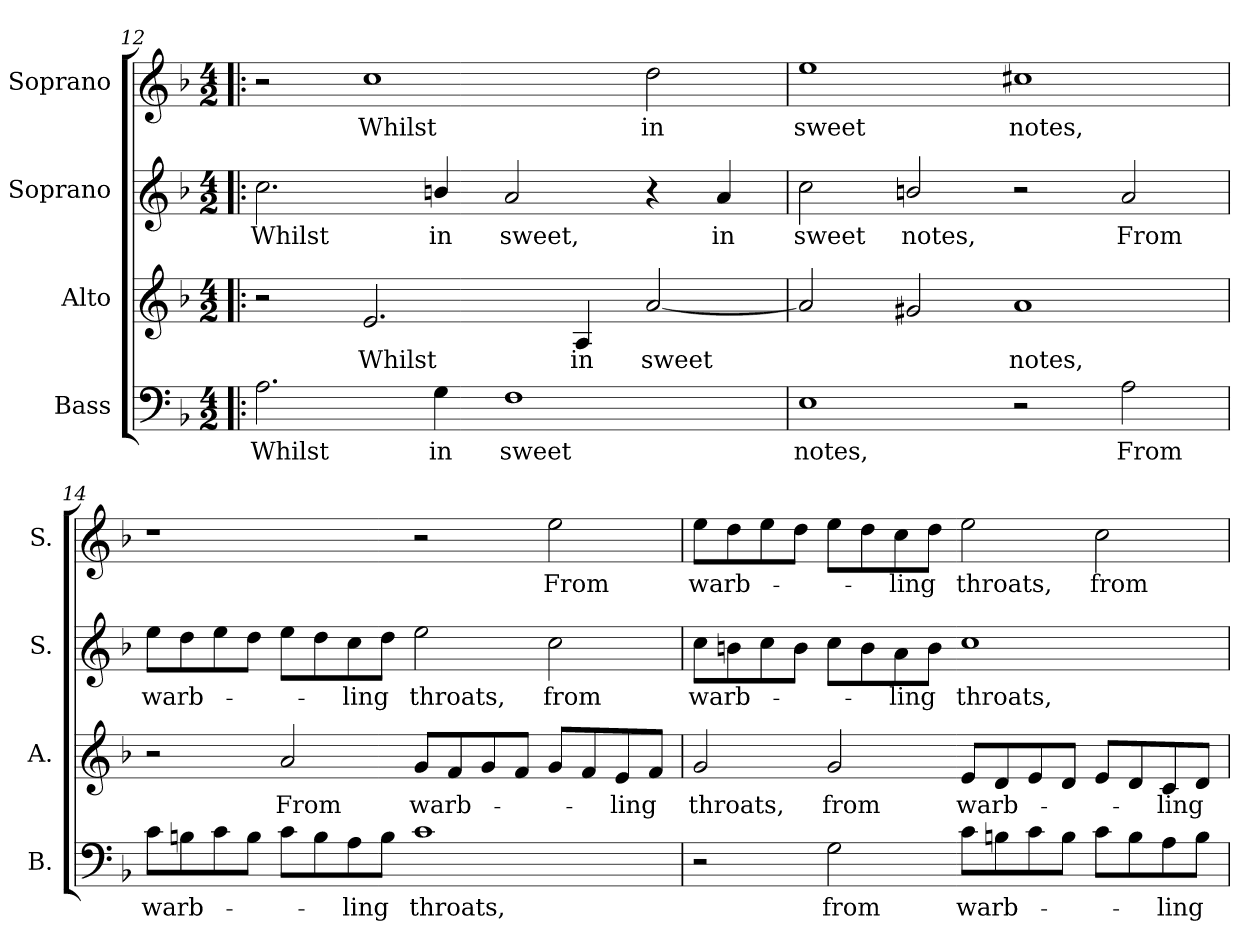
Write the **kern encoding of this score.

**kern	**text	**kern	**text	**kern	**text	**kern	**text
*part4	*part4	*part3	*part3	*part2	*part2	*part1	*part1
*staff4	*staff4	*staff3	*staff3	*staff2	*staff2	*staff1	*staff1
*I"Bass	*	*I"Alto	*	*I"Soprano	*	*I"Soprano	*
*I'B.	*	*I'A.	*	*I'S.	*	*I'S.	*
!!LO:PB:g=z
*clefF4	*	*clefG2	*	*clefG2	*	*clefG2	*
*k[b-]	*	*k[b-]	*	*k[b-]	*	*k[b-]	*
*F:	*	*F:	*	*F:	*	*F:	*
*M4/2	*	*M4/2	*	*M4/2	*	*M4/2	*
=12!|:	=12!|:	=12!|:	=12!|:	=12!|:	=12!|:	=12!|:	=12!|:
!	!LO:LY:b:color=#000000	!	!	!	!	!	!
!	!	!	!	!	!LO:LY:b:color=#000000	!	!
2.Ai\	Whilst	2r	.	2.cci\	Whilst	2r	.
!	!	!	!LO:LY:b:color=#000000	!	!	!	!
!	!	!	!	!	!	!	!LO:LY:b:color=#000000
.	.	2.ei/	Whilst	.	.	1cci	Whilst
!	!LO:LY:b:color=#000000	!	!	!	!	!	!
!	!	!	!	!	!LO:LY:b:color=#000000	!	!
4Gi\	in	.	.	4bni/	in	.	.
!	!LO:LY:b:color=#000000	!	!	!	!	!	!
!	!	!	!	!	!LO:LY:b:color=#000000	!	!
1Fi	sweet	.	.	2ai/	sweet,	.	.
!	!	!	!LO:LY:b:color=#000000	!	!	!	!
.	.	4Ai/	in	.	.	.	.
!	!	!	!LO:LY:b:color=#000000	!	!	!	!
!	!	!	!	!	!	!	!LO:LY:b:color=#000000
.	.	[2ai/	sweet	4r	.	2ddi\	in
!	!	!	!	!	!LO:LY:b:color=#000000	!	!
.	.	.	.	4ai/	in	.	.
=13	=13	=13	=13	=13	=13	=13	=13
!	!LO:LY:b:color=#000000	!	!	!	!	!	!
!	!	!	!	!	!LO:LY:b:color=#000000	!	!
!	!	!	!	!	!	!	!LO:LY:b:color=#000000
1Ei	notes,	2ai/]	.	2cci\	sweet	1eei	sweet
!	!	!	!	!	!LO:LY:b:color=#000000	!	!
.	.	2g#Xi/	.	2bni/	notes,	.	.
!	!	!	!LO:LY:b:color=#000000	!	!	!	!
!	!	!	!	!	!	!	!LO:LY:b:color=#000000
2r	.	1ai	notes,	2r	.	1cc#Xi	notes,
!	!LO:LY:b:color=#000000	!	!	!	!	!	!
!	!	!	!	!	!LO:LY:b:color=#000000	!	!
2Ai\	From	.	.	2ai/	From	.	.
=14	=14	=14	=14	=14	=14	=14	=14
!	!LO:LY:b:color=#000000	!	!	!	!	!	!
!	!	!	!	!	!LO:LY:b:color=#000000	!	!
8ci\L	warb-	2r	.	8eei\L	warb-	1r	.
8Bni\	.	.	.	8ddi\	.	.	.
8ci\	.	.	.	8eei\	.	.	.
8Bi\J	.	.	.	8ddi\J	.	.	.
!	!	!	!LO:LY:b:color=#000000	!	!	!	!
8ci\L	.	2ai/	From	8eei\L	.	.	.
8Bi\	.	.	.	8ddi\	.	.	.
!	!LO:LY:b:color=#000000	!	!	!	!	!	!
!	!	!	!	!	!LO:LY:b:color=#000000	!	!
8Ai\	-ling	.	.	8cci\	-ling	.	.
8Bi\J	.	.	.	8ddi\J	.	.	.
!	!LO:LY:b:color=#000000	!	!	!	!	!	!
!	!	!	!LO:LY:b:color=#000000	!	!	!	!
!	!	!	!	!	!LO:LY:b:color=#000000	!	!
1ci	throats,	8gi/L	warb-	2eei\	throats,	2r	.
.	.	8fi/	.	.	.	.	.
.	.	8gi/	.	.	.	.	.
.	.	8fi/J	.	.	.	.	.
!	!	!	!	!	!LO:LY:b:color=#000000	!	!
!	!	!	!	!	!	!	!LO:LY:b:color=#000000
.	.	8gi/L	.	2cci\	from	2eei\	From
.	.	8fi/	.	.	.	.	.
!	!	!	!LO:LY:b:color=#000000	!	!	!	!
.	.	8ei/	-ling	.	.	.	.
.	.	8fi/J	.	.	.	.	.
!!LO:LB:g=z
=15	=15	=15	=15	=15	=15	=15	=15
!	!	!	!LO:LY:b:color=#000000	!	!	!	!
!	!	!	!	!	!LO:LY:b:color=#000000	!	!
!	!	!	!	!	!	!	!LO:LY:b:color=#000000
2r	.	2gi/	throats,	8cci\L	warb-	8eei\L	warb-
.	.	.	.	8bni\	.	8ddi\	.
.	.	.	.	8cci\	.	8eei\	.
.	.	.	.	8bi\J	.	8ddi\J	.
!	!LO:LY:b:color=#000000	!	!	!	!	!	!
!	!	!	!LO:LY:b:color=#000000	!	!	!	!
2Gi\	from	2gi/	from	8cci\L	.	8eei\L	.
.	.	.	.	8bi\	.	8ddi\	.
!	!	!	!	!	!LO:LY:b:color=#000000	!	!
!	!	!	!	!	!	!	!LO:LY:b:color=#000000
.	.	.	.	8ai\	-ling	8cci\	-ling
.	.	.	.	8bi\J	.	8ddi\J	.
!	!LO:LY:b:color=#000000	!	!	!	!	!	!
!	!	!	!LO:LY:b:color=#000000	!	!	!	!
!	!	!	!	!	!LO:LY:b:color=#000000	!	!
!	!	!	!	!	!	!	!LO:LY:b:color=#000000
8ci\L	warb-	8ei/L	warb-	1cci	throats,	2eei\	throats,
8Bni\	.	8di/	.	.	.	.	.
8ci\	.	8ei/	.	.	.	.	.
8Bi\J	.	8di/J	.	.	.	.	.
!	!	!	!	!	!	!	!LO:LY:b:color=#000000
8ci\L	.	8ei/L	.	.	.	2cci\	from
8Bi\	.	8di/	.	.	.	.	.
!	!LO:LY:b:color=#000000	!	!	!	!	!	!
!	!	!	!LO:LY:b:color=#000000	!	!	!	!
8Ai\	-ling	8ci/	-ling	.	.	.	.
8Bi\J	.	8di/J	.	.	.	.	.
=	=	=	=	=	=	=	=
*-	*-	*-	*-	*-	*-	*-	*-
